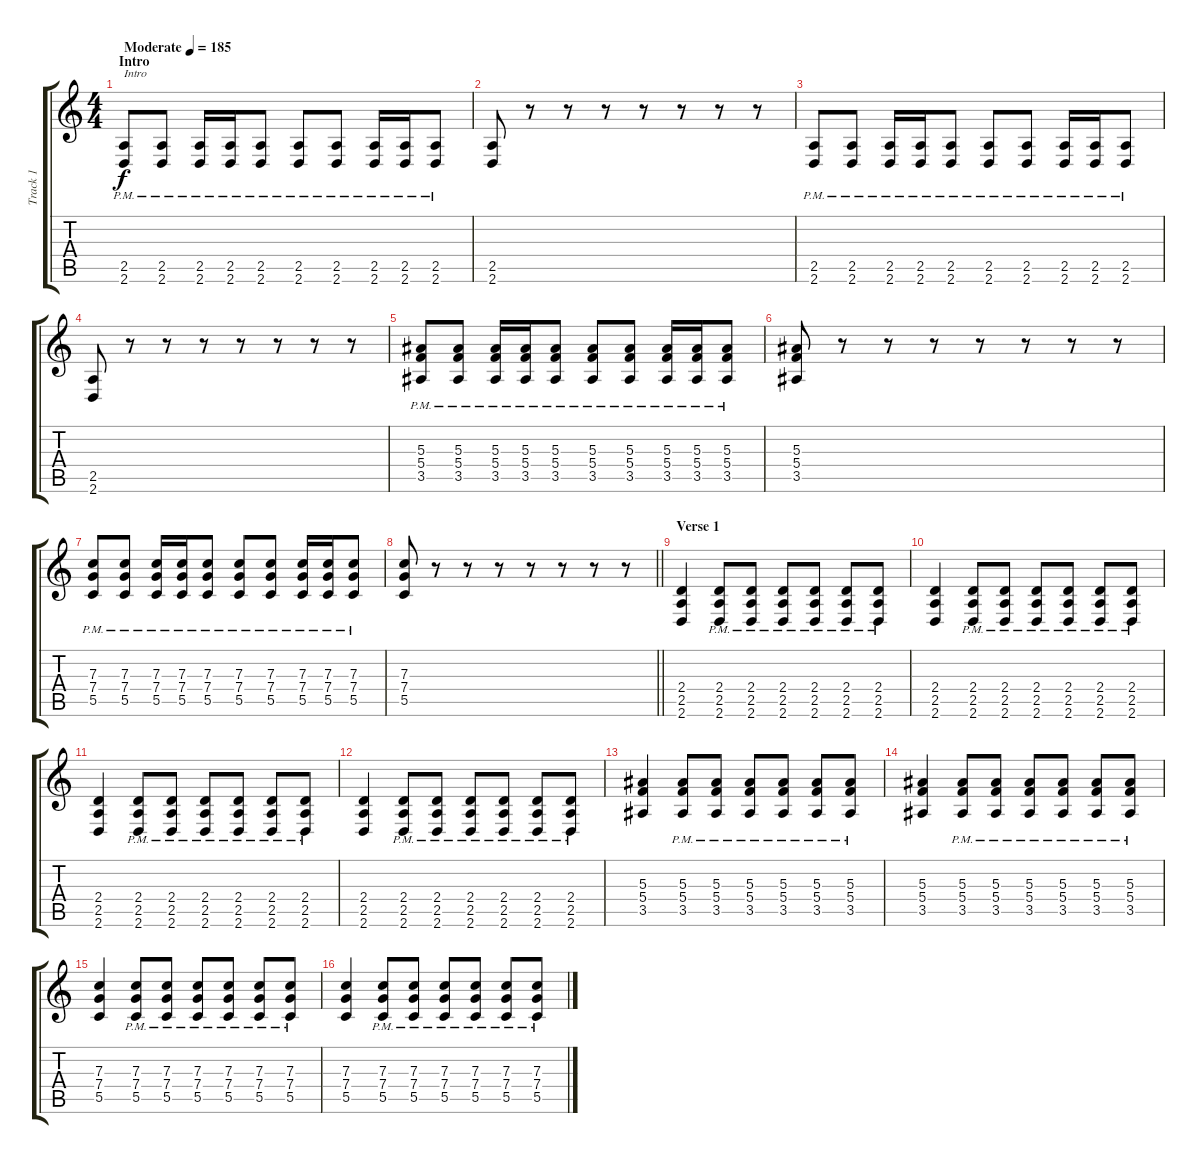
\track ("Track 1" "Track 1") {instrument distortionguitar}
\staff {score tabs}
\tuning (D4 A3 F3 C3 G2 C2) {hide}
\ts (4 4)
\section ("" "Intro")
\tempo (185 "Moderate")
\clef g2
\ks c
(2.5{pm} 2.6{pm}).8{txt "Intro" dy f instrument distortionguitar} (2.5{pm} 2.6{pm}).8 (2.5{pm} 2.6{pm}).16 (2.5{pm} 2.6{pm}).16 (2.5{pm} 2.6{pm}).8 (2.5{pm} 2.6{pm}).8 (2.5{pm} 2.6{pm}).8 (2.5{pm} 2.6{pm}).16 (2.5{pm} 2.6{pm}).16 (2.5{pm} 2.6{pm}).8 |
(2.5 2.6).8 r.8 r.8 r.8 r.8 r.8 r.8 r.8 |
(2.5{pm} 2.6{pm}).8 (2.5{pm} 2.6{pm}).8 (2.5{pm} 2.6{pm}).16 (2.5{pm} 2.6{pm}).16 (2.5{pm} 2.6{pm}).8 (2.5{pm} 2.6{pm}).8 (2.5{pm} 2.6{pm}).8 (2.5{pm} 2.6{pm}).16 (2.5{pm} 2.6{pm}).16 (2.5{pm} 2.6{pm}).8 |
(2.5 2.6).8 r.8 r.8 r.8 r.8 r.8 r.8 r.8 |
(5.3{pm} 5.4{pm} 3.5{pm}).8 (5.3{pm} 5.4{pm} 3.5{pm}).8 (5.3{pm} 5.4{pm} 3.5{pm}).16 (5.3{pm} 5.4{pm} 3.5{pm}).16 (5.3{pm} 5.4{pm} 3.5{pm}).8 (5.3{pm} 5.4{pm} 3.5{pm}).8 (5.3{pm} 5.4{pm} 3.5{pm}).8 (5.3{pm} 5.4{pm} 3.5{pm}).16 (5.3{pm} 5.4{pm} 3.5{pm}).16 (5.3{pm} 5.4{pm} 3.5{pm}).8 |
(5.3 5.4 3.5).8 r.8 r.8 r.8 r.8 r.8 r.8 r.8 |
(7.3{pm} 7.4{pm} 5.5{pm}).8 (7.3{pm} 7.4{pm} 5.5{pm}).8 (7.3{pm} 7.4{pm} 5.5{pm}).16 (7.3{pm} 7.4{pm} 5.5{pm}).16 (7.3{pm} 7.4{pm} 5.5{pm}).8 (7.3{pm} 7.4{pm} 5.5{pm}).8 (7.3{pm} 7.4{pm} 5.5{pm}).8 (7.3{pm} 7.4{pm} 5.5{pm}).16 (7.3{pm} 7.4{pm} 5.5{pm}).16 (7.3{pm} 7.4{pm} 5.5{pm}).8 |
\barLineRight lightlight
(7.3 7.4 5.5).8 r.8 r.8 r.8 r.8 r.8 r.8 r.8 |
\section ("" "Verse 1")
(2.4 2.5 2.6).4 (2.4{pm} 2.5{pm} 2.6{pm}).8 (2.4{pm} 2.5{pm} 2.6{pm}).8 (2.4{pm} 2.5{pm} 2.6{pm}).8 (2.4{pm} 2.5{pm} 2.6{pm}).8 (2.4{pm} 2.5{pm} 2.6{pm}).8 (2.4{pm} 2.5{pm} 2.6{pm}).8 |
(2.4 2.5 2.6).4 (2.4{pm} 2.5{pm} 2.6{pm}).8 (2.4{pm} 2.5{pm} 2.6{pm}).8 (2.4{pm} 2.5{pm} 2.6{pm}).8 (2.4{pm} 2.5{pm} 2.6{pm}).8 (2.4{pm} 2.5{pm} 2.6{pm}).8 (2.4{pm} 2.5{pm} 2.6{pm}).8 |
(2.4 2.5 2.6).4 (2.4{pm} 2.5{pm} 2.6{pm}).8 (2.4{pm} 2.5{pm} 2.6{pm}).8 (2.4{pm} 2.5{pm} 2.6{pm}).8 (2.4{pm} 2.5{pm} 2.6{pm}).8 (2.4{pm} 2.5{pm} 2.6{pm}).8 (2.4{pm} 2.5{pm} 2.6{pm}).8 |
(2.4 2.5 2.6).4 (2.4{pm} 2.5{pm} 2.6{pm}).8 (2.4{pm} 2.5{pm} 2.6{pm}).8 (2.4{pm} 2.5{pm} 2.6{pm}).8 (2.4{pm} 2.5{pm} 2.6{pm}).8 (2.4{pm} 2.5{pm} 2.6{pm}).8 (2.4{pm} 2.5{pm} 2.6{pm}).8 |
(5.3 5.4 3.5).4 (5.3{pm} 5.4{pm} 3.5{pm}).8 (5.3{pm} 5.4{pm} 3.5{pm}).8 (5.3{pm} 5.4{pm} 3.5{pm}).8 (5.3{pm} 5.4{pm} 3.5{pm}).8 (5.3{pm} 5.4{pm} 3.5{pm}).8 (5.3{pm} 5.4{pm} 3.5{pm}).8 |
(5.3 5.4 3.5).4 (5.3{pm} 5.4{pm} 3.5{pm}).8 (5.3{pm} 5.4{pm} 3.5{pm}).8 (5.3{pm} 5.4{pm} 3.5{pm}).8 (5.3{pm} 5.4{pm} 3.5{pm}).8 (5.3{pm} 5.4{pm} 3.5{pm}).8 (5.3{pm} 5.4{pm} 3.5{pm}).8 |
(7.3 7.4 5.5).4 (7.3{pm} 7.4{pm} 5.5{pm}).8 (7.3{pm} 7.4{pm} 5.5{pm}).8 (7.3{pm} 7.4{pm} 5.5{pm}).8 (7.3{pm} 7.4{pm} 5.5{pm}).8 (7.3{pm} 7.4{pm} 5.5{pm}).8 (7.3{pm} 7.4{pm} 5.5{pm}).8 |
(7.3 7.4 5.5).4 (7.3{pm} 7.4{pm} 5.5{pm}).8 (7.3{pm} 7.4{pm} 5.5{pm}).8 (7.3{pm} 7.4{pm} 5.5{pm}).8 (7.3{pm} 7.4{pm} 5.5{pm}).8 (7.3{pm} 7.4{pm} 5.5{pm}).8 (7.3{pm} 7.4{pm} 5.5{pm}).8
